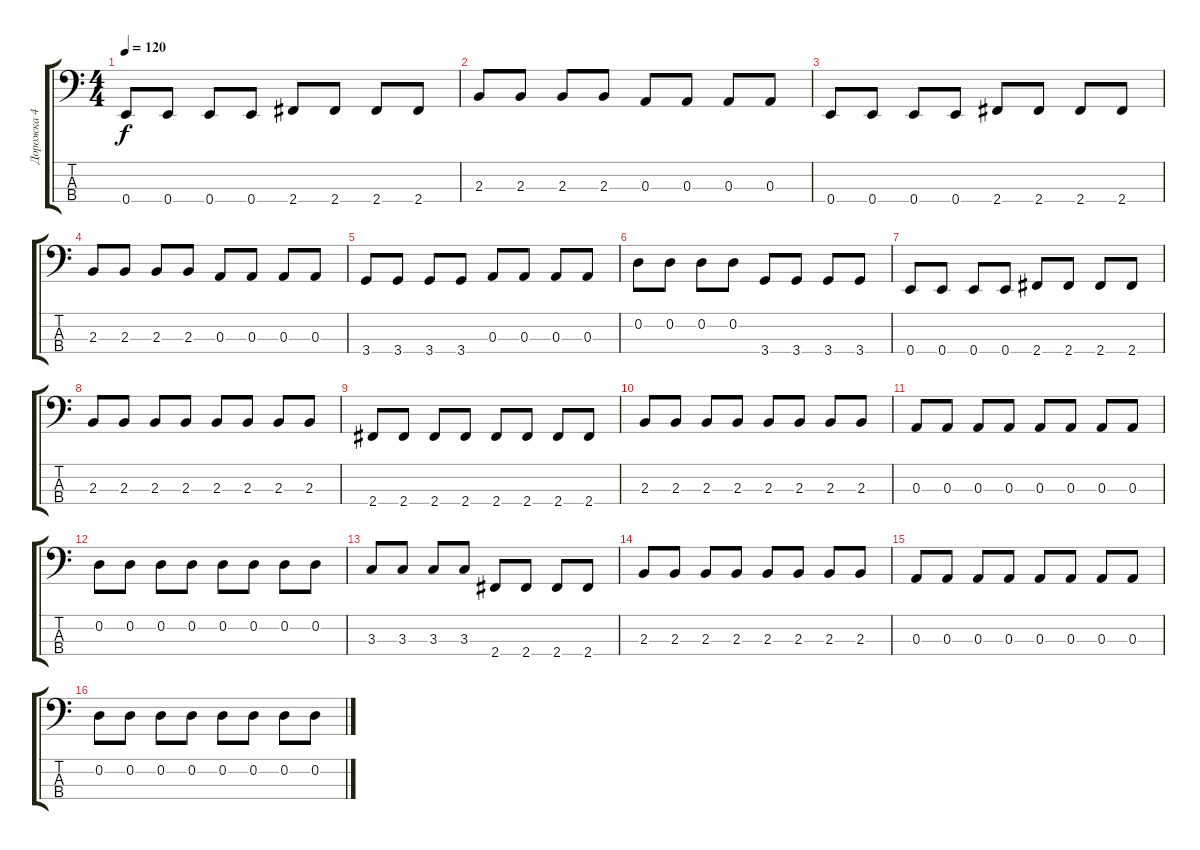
\track ("Дорожка 4" "Дорожка 4") {instrument acousticbass}
\staff {score tabs}
\tuning (G2 D2 A1 E1) {hide}
\ts (4 4)
\tempo 120
\clef f4
\ks c
0.4.8{dy f} 0.4.8 0.4.8 0.4.8 2.4.8 2.4.8 2.4.8 2.4.8 |
2.3.8 2.3.8 2.3.8 2.3.8 0.3.8 0.3.8 0.3.8 0.3.8 |
0.4.8 0.4.8 0.4.8 0.4.8 2.4.8 2.4.8 2.4.8 2.4.8 |
2.3.8 2.3.8 2.3.8 2.3.8 0.3.8 0.3.8 0.3.8 0.3.8 |
3.4.8 3.4.8 3.4.8 3.4.8 0.3.8 0.3.8 0.3.8 0.3.8 |
0.2.8 0.2.8 0.2.8 0.2.8 3.4.8 3.4.8 3.4.8 3.4.8 |
0.4.8 0.4.8 0.4.8 0.4.8 2.4.8 2.4.8 2.4.8 2.4.8 |
2.3.8 2.3.8 2.3.8 2.3.8 2.3.8 2.3.8 2.3.8 2.3.8 |
2.4.8 2.4.8 2.4.8 2.4.8 2.4.8 2.4.8 2.4.8 2.4.8 |
2.3.8 2.3.8 2.3.8 2.3.8 2.3.8 2.3.8 2.3.8 2.3.8 |
0.3.8 0.3.8 0.3.8 0.3.8 0.3.8 0.3.8 0.3.8 0.3.8 |
0.2.8 0.2.8 0.2.8 0.2.8 0.2.8 0.2.8 0.2.8 0.2.8 |
3.3.8 3.3.8 3.3.8 3.3.8 2.4.8 2.4.8 2.4.8 2.4.8 |
2.3.8 2.3.8 2.3.8 2.3.8 2.3.8 2.3.8 2.3.8 2.3.8 |
0.3.8 0.3.8 0.3.8 0.3.8 0.3.8 0.3.8 0.3.8 0.3.8 |
0.2.8 0.2.8 0.2.8 0.2.8 0.2.8 0.2.8 0.2.8 0.2.8
